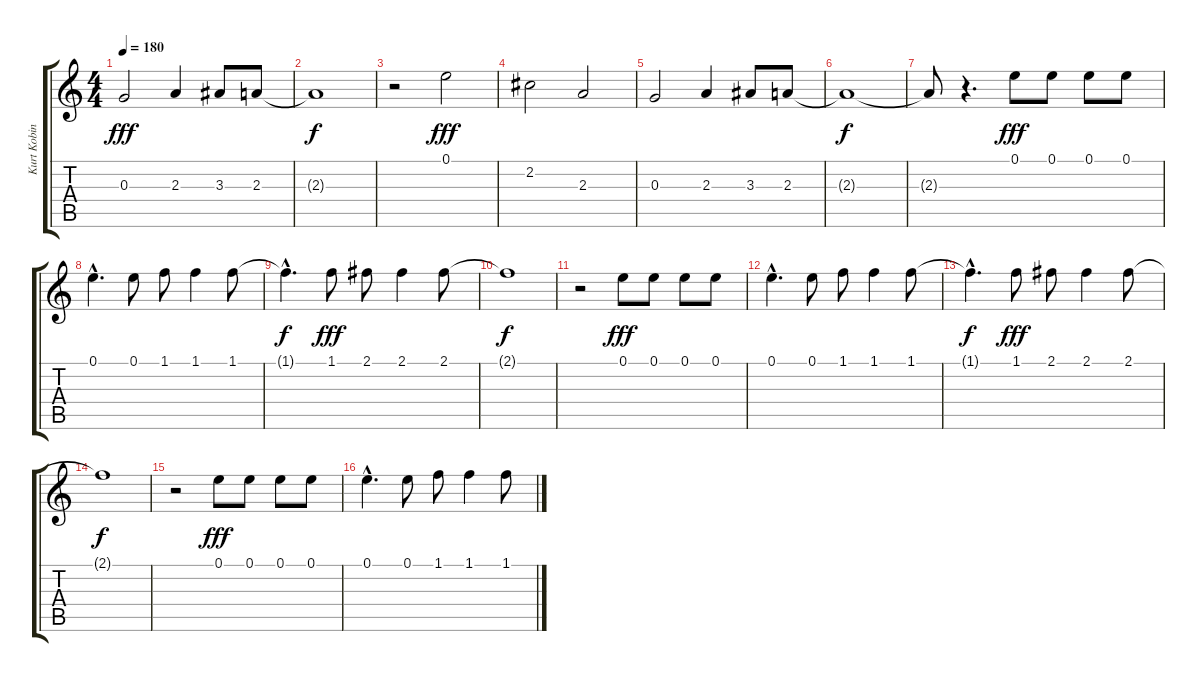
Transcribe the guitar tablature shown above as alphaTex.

\track ("Kurt Kobin - Vocals" "Kurt Kobin") {instrument distortionguitar}
\staff {score tabs}
\tuning (E4 B3 G3 D3 A2 E2) {hide}
\ts (4 4)
\tempo 180
\clef g2
\ks c
0.3.2{dy fff} 2.3.4 3.3.8 2.3.8 |
2.3{t}.1{dy f} |
r.2 0.1.2{dy fff} |
2.2.2 2.3.2 |
0.3.2 2.3.4 3.3.8 2.3.8 |
2.3{t}.1{dy f} |
2.3{t}.8 r.4{d} 0.1.8{dy fff} 0.1.8 0.1.8 0.1.8 |
0.1{hac}.4{d} 0.1.8 1.1.8 1.1.4 1.1.8 |
1.1{hac t}.4{d dy f} 1.1.8{dy fff} 2.1.8 2.1.4 2.1.8 |
2.1{t}.1{dy f} |
r.2 0.1.8{dy fff} 0.1.8 0.1.8 0.1.8 |
0.1{hac}.4{d} 0.1.8 1.1.8 1.1.4 1.1.8 |
1.1{hac t}.4{d dy f} 1.1.8{dy fff} 2.1.8 2.1.4 2.1.8 |
2.1{t}.1{dy f} |
r.2 0.1.8{dy fff} 0.1.8 0.1.8 0.1.8 |
0.1{hac}.4{d} 0.1.8 1.1.8 1.1.4 1.1.8
